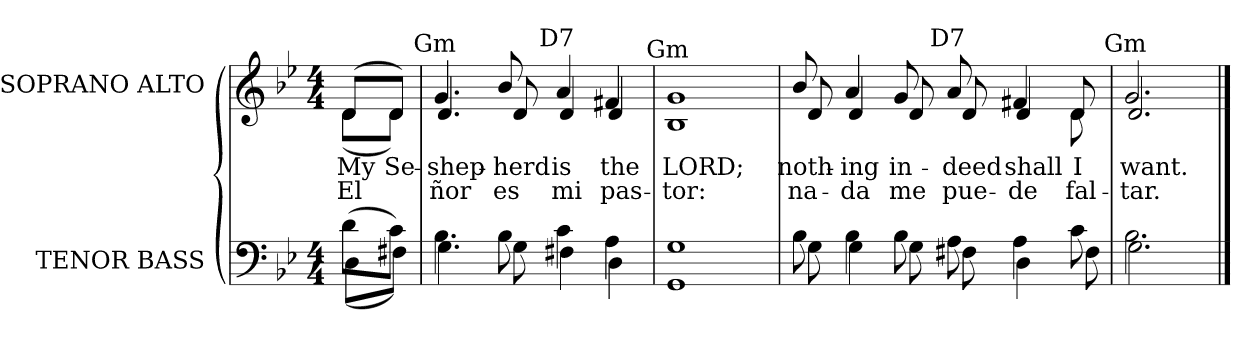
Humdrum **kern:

**kern	**kern	**text	**text
*part2	*part1	*part1	*part1
*staff2	*staff1	*staff1	*staff1
*I"TENOR BASS	*I"SOPRANO ALTO	*	*
*I'T. B.	*I'S. A.	*	*
!!LO:PB:g=z
*clefF4	*clefG2	*	*
*k[b-e-]	*k[b-e-]	*	*
*B-:	*B-:	*	*
*M4/4	*M4/4	*	*
=	=	=	=
*^	*	*	*
!	!	!LO:TX:a:i:t=Refrain	!	!
!	!	!	!LO:LY:b:color=#000000	!LO:LY:b:color=#000000
*	*	*^	*	*
(8di\L	(8Di\L	(8di/L	(8di\L	My	El
!	!	!	!	!LO:LY:b:color=#000000	!
8ci\J)	8F#Xi\J)	8di/J)	8di\J)	Se-	.
=	=	=	=	=	=
!	!	!LO:TX:a:cj:t=Gm	!	!	!
!	!	!	!	!LO:LY:b:color=#000000	!LO:LY:b:color=#000000
4.B-i\	4.Gi\	4.gi/	4.di/	shep-	-ñor
!	!	!	!	!LO:LY:b:color=#000000	!LO:LY:b:color=#000000
8B-i\	8Gi\	8b-i/	8di/	-herd	es
!	!	!LO:TX:a:cj:t=D7	!	!	!
!	!	!	!	!LO:LY:b:color=#000000	!LO:LY:b:color=#000000
4ci\	4F#Xi\	4ai/	4di/	is	mi
!	!	!	!	!LO:LY:b:color=#000000	!LO:LY:b:color=#000000
4Ai\	4Di\	4f#Xi/	4di/	the	pas-
=1	=1	=1	=1	=1	=1
!	!	!LO:TX:a:cj:t=Gm	!	!	!
!	!	!	!	!LO:LY:b:color=#000000	!LO:LY:b:color=#000000
1Gi	1GGi	1gi	1B-i	LORD;	-tor:
=2	=2	=2	=2	=2	=2
!	!	!	!	!LO:LY:b:color=#000000	!LO:LY:b:color=#000000
8B-i\	8Gi\	8b-i/	8di/	noth-	na-
!	!	!	!	!LO:LY:b:color=#000000	!LO:LY:b:color=#000000
4B-i\	4Gi\	4ai/	4di/	-ing	-da
!	!	!	!	!LO:LY:b:color=#000000	!LO:LY:b:color=#000000
8B-i\	8Gi\	8gi/	8di/	in-	me
!	!	!LO:TX:a:cj:t=D7	!	!	!
!	!	!	!	!LO:LY:b:color=#000000	!LO:LY:b:color=#000000
8Ai\	8F#Xi\	8ai/	8di/	-deed	pue-
!	!	!	!	!LO:LY:b:color=#000000	!LO:LY:b:color=#000000
4Ai\	4Di\	4f#Xi/	4di/	shall	-de
!	!	!	!	!LO:LY:b:color=#000000	!LO:LY:b:color=#000000
8ci\	8F#i\	8di/	8di\	I	fal-
=3	=3	=3	=3	=3	=3
!	!	!LO:TX:a:cj:t=Gm	!	!	!
!	!	!	!	!LO:LY:b:color=#000000	!LO:LY:b:color=#000000
2.B-i\	2.Gi\	2.gi/	2.di/	want.	-tar.
*v	*v	*	*	*	*
*	*v	*v	*	*
==	==	==	==
*-	*-	*-	*-
